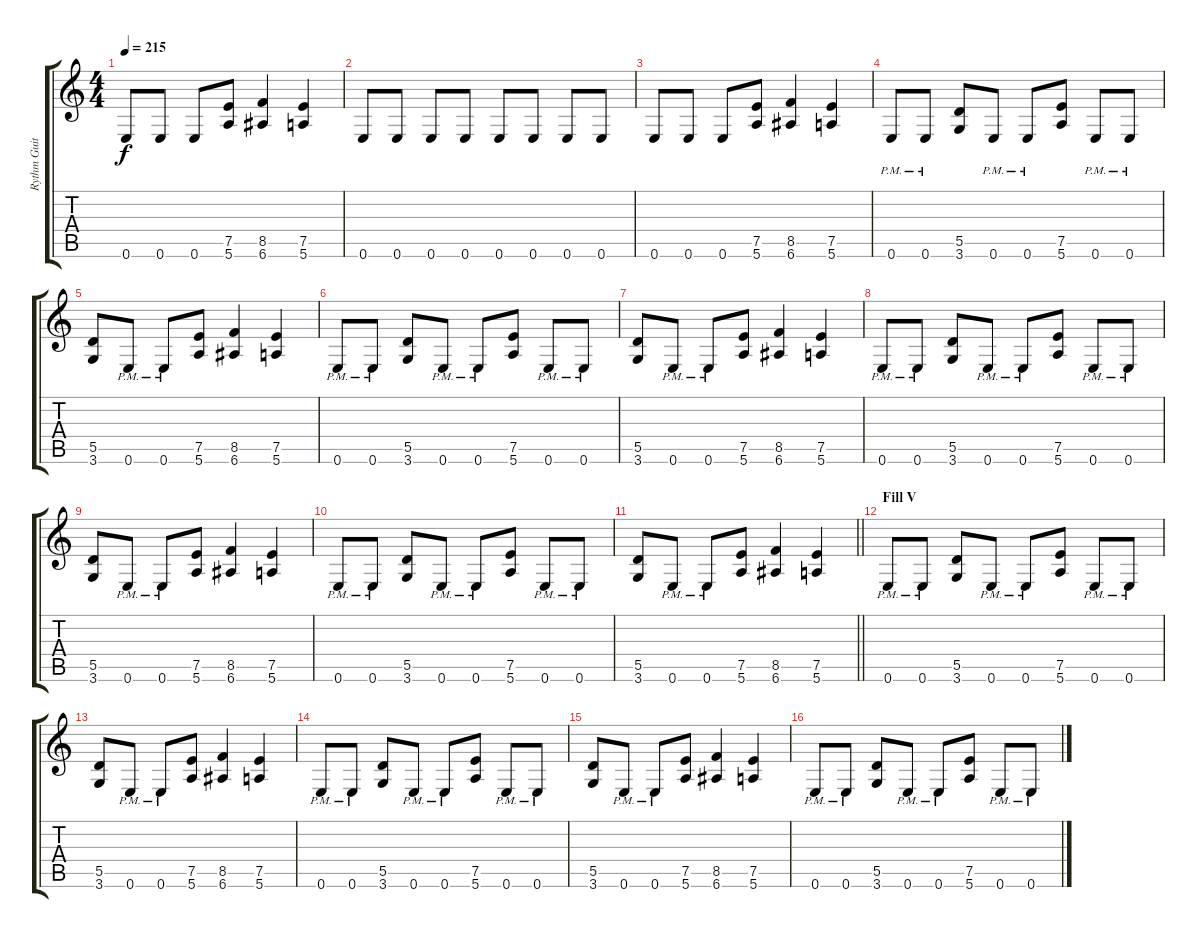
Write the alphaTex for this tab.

\track ("Rythm Guitar" "Rythm Guit") {instrument distortionguitar}
\staff {score tabs}
\tuning (E4 B3 G3 D3 A2 E2) {hide}
\ts (4 4)
\tempo 215
\clef g2
\ks c
0.6.8{dy f} 0.6.8 0.6.8 (7.5 5.6).8 (8.5 6.6).4 (7.5 5.6).4 |
0.6.8 0.6.8 0.6.8 0.6.8 0.6.8 0.6.8 0.6.8 0.6.8 |
0.6.8 0.6.8 0.6.8 (7.5 5.6).8 (8.5 6.6).4 (7.5 5.6).4 |
0.6{pm}.8 0.6{pm}.8 (5.5 3.6).8 0.6{pm}.8 0.6{pm}.8 (7.5 5.6).8 0.6{pm}.8 0.6{pm}.8 |
(5.5 3.6).8 0.6{pm}.8 0.6{pm}.8 (7.5 5.6).8 (8.5 6.6).4 (7.5 5.6).4 |
0.6{pm}.8 0.6{pm}.8 (5.5 3.6).8 0.6{pm}.8 0.6{pm}.8 (7.5 5.6).8 0.6{pm}.8 0.6{pm}.8 |
(5.5 3.6).8 0.6{pm}.8 0.6{pm}.8 (7.5 5.6).8 (8.5 6.6).4 (7.5 5.6).4 |
0.6{pm}.8 0.6{pm}.8 (5.5 3.6).8 0.6{pm}.8 0.6{pm}.8 (7.5 5.6).8 0.6{pm}.8 0.6{pm}.8 |
(5.5 3.6).8 0.6{pm}.8 0.6{pm}.8 (7.5 5.6).8 (8.5 6.6).4 (7.5 5.6).4 |
0.6{pm}.8 0.6{pm}.8 (5.5 3.6).8 0.6{pm}.8 0.6{pm}.8 (7.5 5.6).8 0.6{pm}.8 0.6{pm}.8 |
\barLineRight lightlight
(5.5 3.6).8 0.6{pm}.8 0.6{pm}.8 (7.5 5.6).8 (8.5 6.6).4 (7.5 5.6).4 |
\section ("" "Fill V")
0.6{pm}.8 0.6{pm}.8 (5.5 3.6).8 0.6{pm}.8 0.6{pm}.8 (7.5 5.6).8 0.6{pm}.8 0.6{pm}.8 |
(5.5 3.6).8 0.6{pm}.8 0.6{pm}.8 (7.5 5.6).8 (8.5 6.6).4 (7.5 5.6).4 |
0.6{pm}.8 0.6{pm}.8 (5.5 3.6).8 0.6{pm}.8 0.6{pm}.8 (7.5 5.6).8 0.6{pm}.8 0.6{pm}.8 |
(5.5 3.6).8 0.6{pm}.8 0.6{pm}.8 (7.5 5.6).8 (8.5 6.6).4 (7.5 5.6).4 |
0.6{pm}.8 0.6{pm}.8 (5.5 3.6).8 0.6{pm}.8 0.6{pm}.8 (7.5 5.6).8 0.6{pm}.8 0.6{pm}.8
